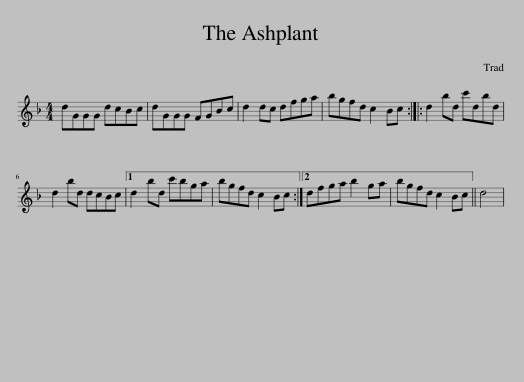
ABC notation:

X:1
L:1/8
M:4/4
I:linebreak $
K:F
V:1 treble
V:1
 dGGG dcBc | dGGG FGBc | d2 dc dfga | bgfd c2 Bc :: d2 bd c'dbd |$ %5
 d2 bd dcBc |1 d2 bd c'bga | bgfd c2 Bc :|2 dfga b2 ga | bgfd c2 Bc || %10
 d4 | %11
